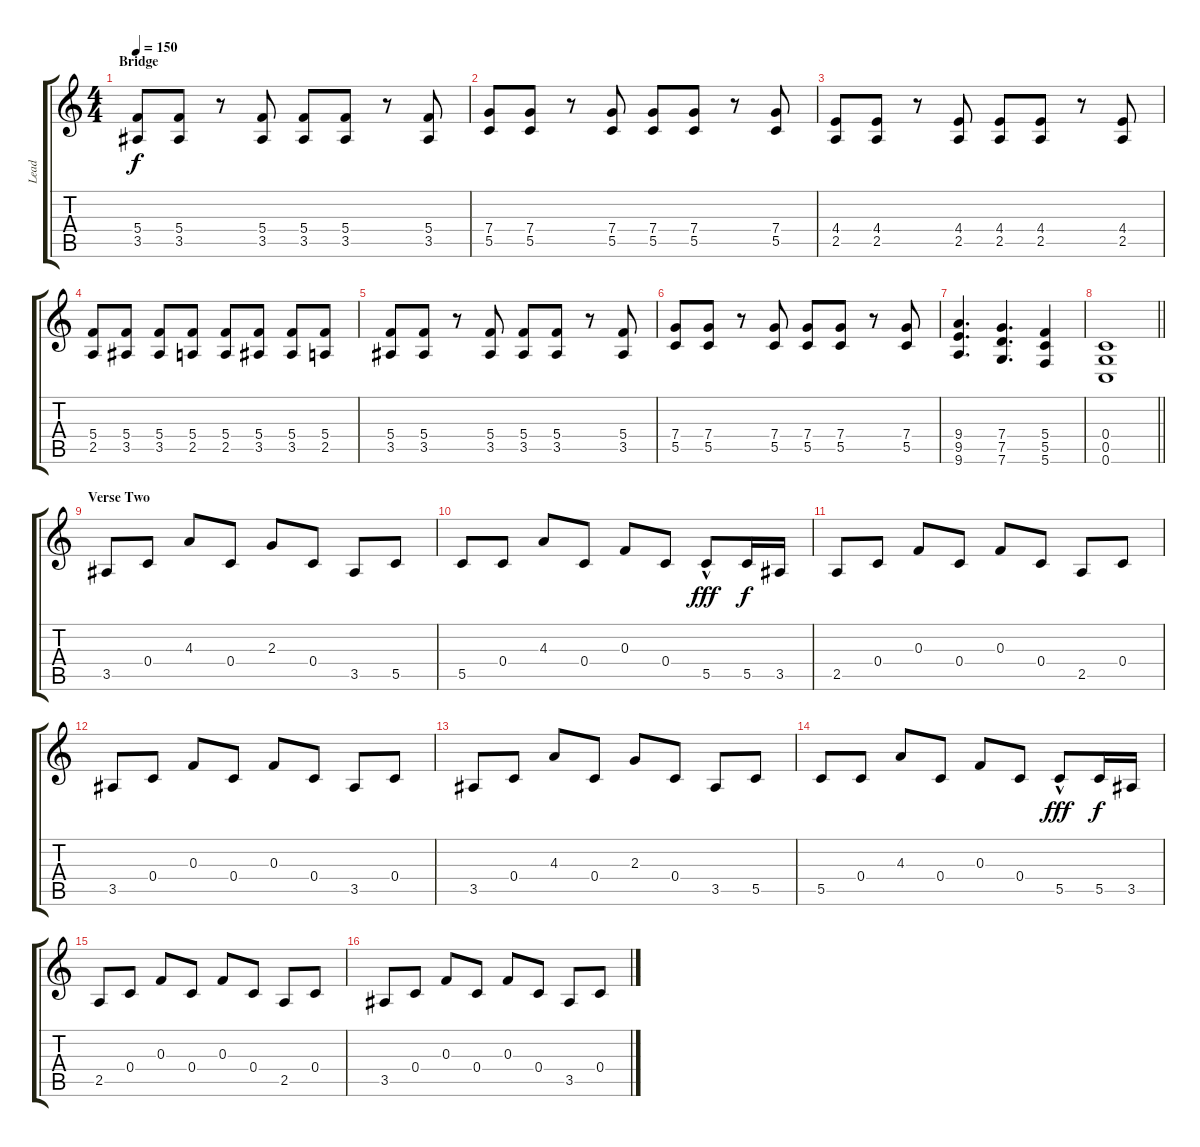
\track ("Lead" "Lead") {instrument distortionguitar}
\staff {score tabs}
\tuning (D4 A3 F3 C3 G2 C2) {hide}
\ts (4 4)
\section ("" "Bridge")
\tempo 150
\clef g2
\ks c
(5.4 3.5).8{dy f} (5.4 3.5).8 r.8 (5.4 3.5).8 (5.4 3.5).8 (5.4 3.5).8 r.8 (5.4 3.5).8 |
(7.4 5.5).8 (7.4 5.5).8 r.8 (7.4 5.5).8 (7.4 5.5).8 (7.4 5.5).8 r.8 (7.4 5.5).8 |
(4.4 2.5).8 (4.4 2.5).8 r.8 (4.4 2.5).8 (4.4 2.5).8 (4.4 2.5).8 r.8 (4.4 2.5).8 |
(5.4 2.5).8 (5.4 3.5).8 (5.4 3.5).8 (5.4 2.5).8 (5.4 2.5).8 (5.4 3.5).8 (5.4 3.5).8 (5.4 2.5).8 |
(5.4 3.5).8 (5.4 3.5).8 r.8 (5.4 3.5).8 (5.4 3.5).8 (5.4 3.5).8 r.8 (5.4 3.5).8 |
(7.4 5.5).8 (7.4 5.5).8 r.8 (7.4 5.5).8 (7.4 5.5).8 (7.4 5.5).8 r.8 (7.4 5.5).8 |
(9.4 9.5 9.6).4{d} (7.4 7.5 7.6).4{d} (5.4 5.5 5.6).4 |
\barLineRight lightlight
(0.4 0.5 0.6).1 |
\section ("" "Verse Two")
3.5.8 0.4.8 4.3.8 0.4.8 2.3.8 0.4.8 3.5.8 5.5.8 |
5.5.8 0.4.8 4.3.8 0.4.8 0.3.8 0.4.8 5.5{hac}.8{dy fff} 5.5.16{dy f} 3.5.16 |
2.5.8 0.4.8 0.3.8 0.4.8 0.3.8 0.4.8 2.5.8 0.4.8 |
3.5.8 0.4.8 0.3.8 0.4.8 0.3.8 0.4.8 3.5.8 0.4.8 |
3.5.8 0.4.8 4.3.8 0.4.8 2.3.8 0.4.8 3.5.8 5.5.8 |
5.5.8 0.4.8 4.3.8 0.4.8 0.3.8 0.4.8 5.5{hac}.8{dy fff} 5.5.16{dy f} 3.5.16 |
2.5.8 0.4.8 0.3.8 0.4.8 0.3.8 0.4.8 2.5.8 0.4.8 |
3.5.8 0.4.8 0.3.8 0.4.8 0.3.8 0.4.8 3.5.8 0.4.8
